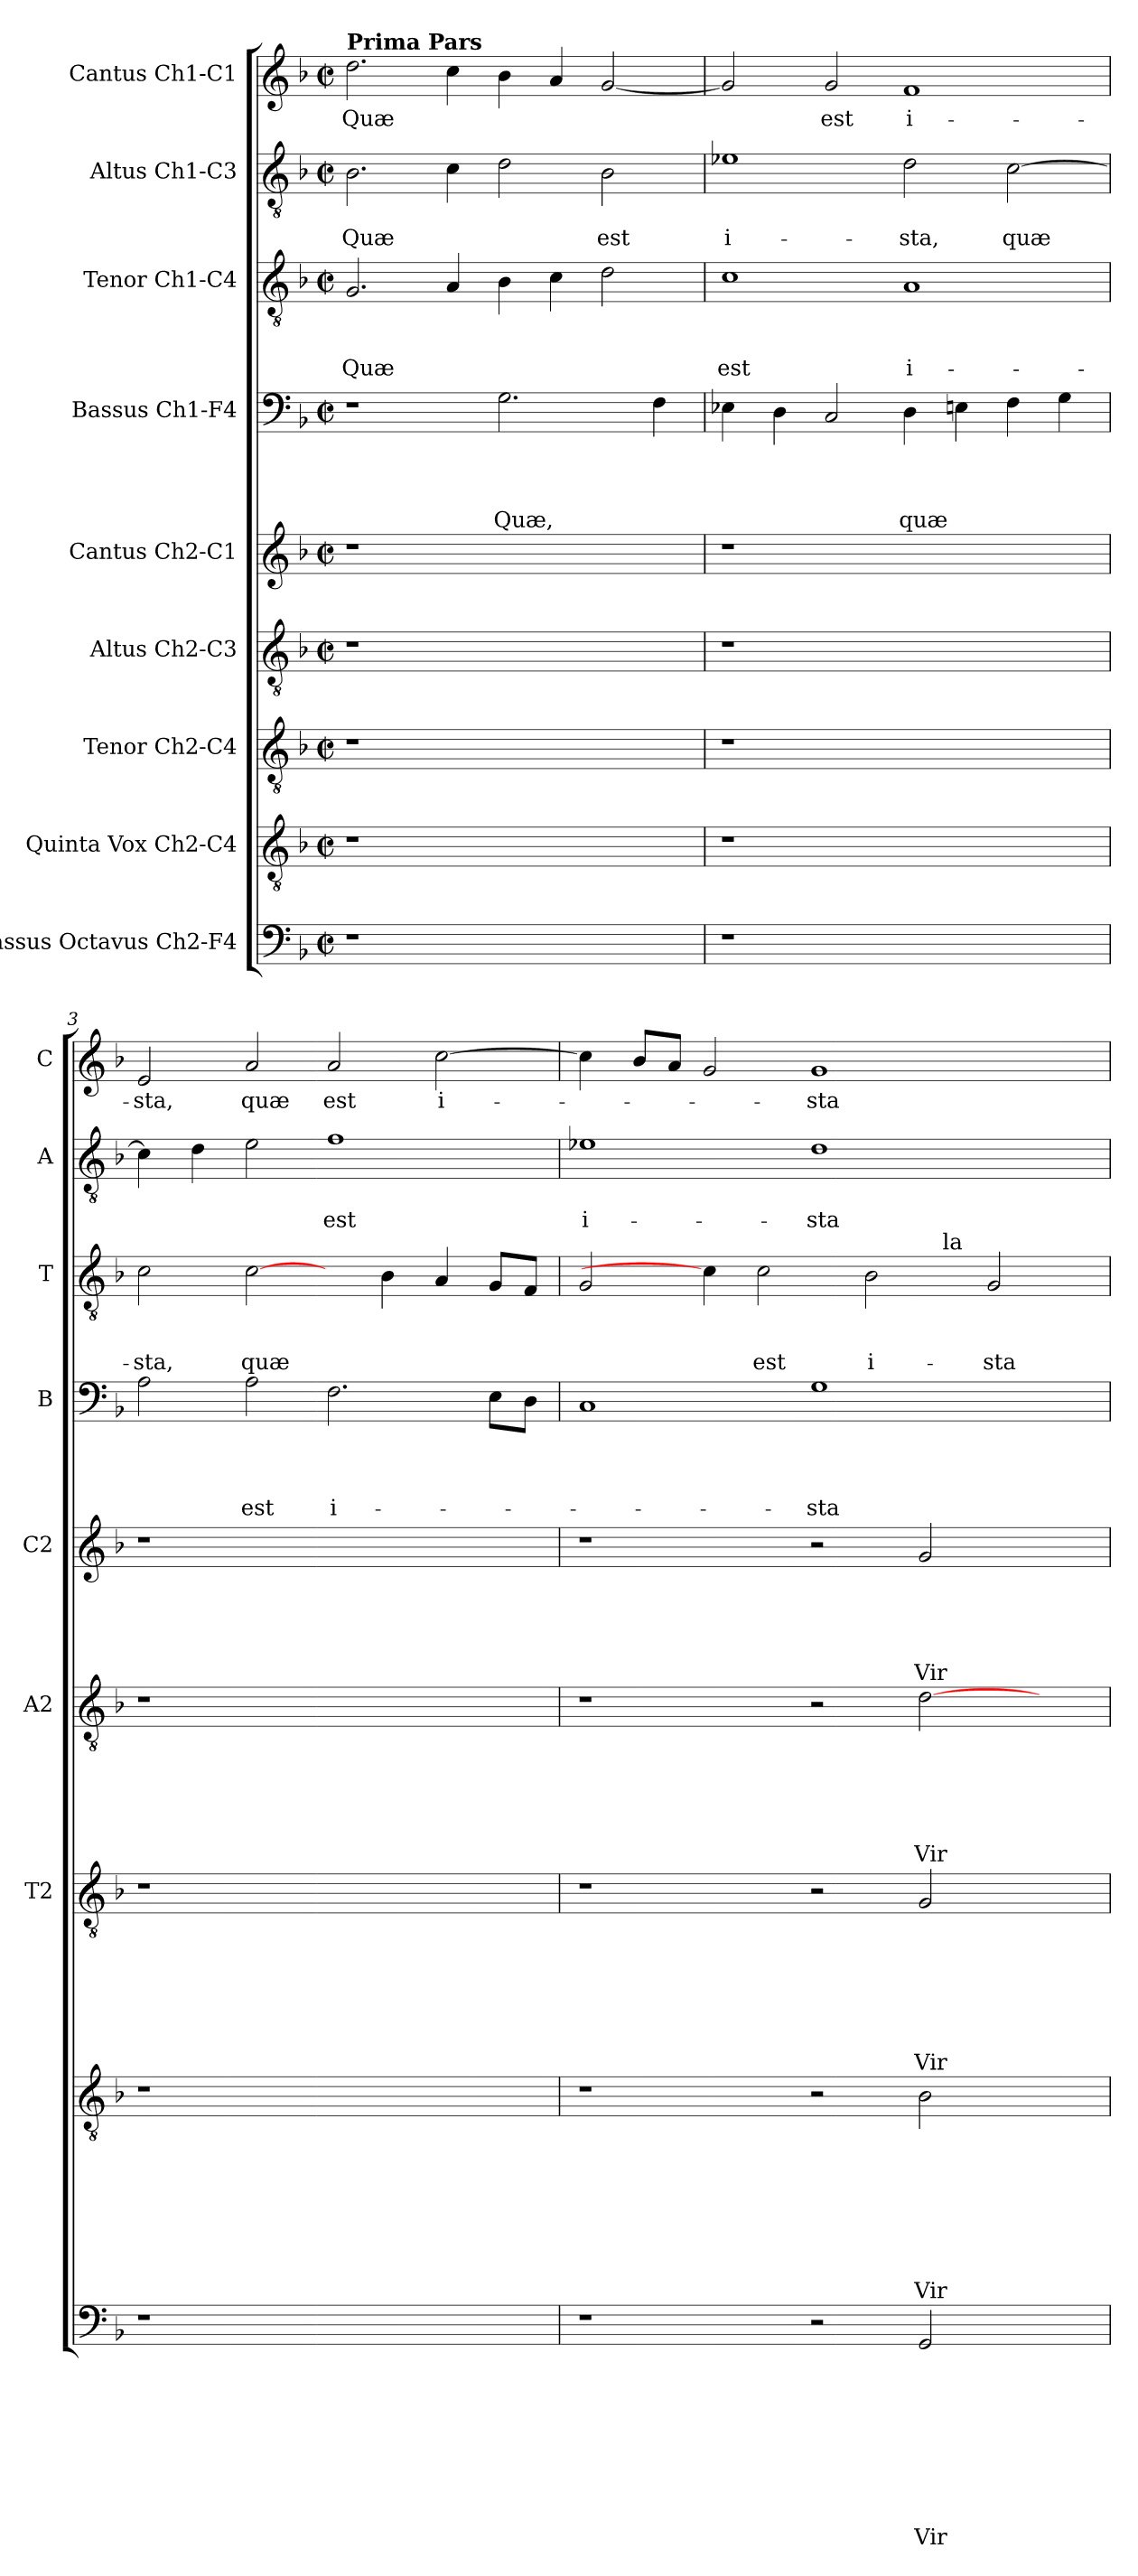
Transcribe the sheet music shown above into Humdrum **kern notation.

**kern	**text	**text	**text	**text	**text	**text	**text	**text	**text	**kern	**text	**text	**text	**text	**text	**text	**text	**text	**kern	**text	**text	**text	**text	**text	**text	**text	**kern	**text	**text	**text	**text	**text	**text	**kern	**text	**text	**text	**text	**text	**kern	**text	**text	**text	**text	**kern	**text	**text	**text	**kern	**text	**text	**kern	**text
*part9	*part9	*part9	*part9	*part9	*part9	*part9	*part9	*part9	*part9	*part8	*part8	*part8	*part8	*part8	*part8	*part8	*part8	*part8	*part7	*part7	*part7	*part7	*part7	*part7	*part7	*part7	*part6	*part6	*part6	*part6	*part6	*part6	*part6	*part5	*part5	*part5	*part5	*part5	*part5	*part4	*part4	*part4	*part4	*part4	*part3	*part3	*part3	*part3	*part2	*part2	*part2	*part1	*part1
*staff9	*staff9	*staff9	*staff9	*staff9	*staff9	*staff9	*staff9	*staff9	*staff9	*staff8	*staff8	*staff8	*staff8	*staff8	*staff8	*staff8	*staff8	*staff8	*staff7	*staff7	*staff7	*staff7	*staff7	*staff7	*staff7	*staff7	*staff6	*staff6	*staff6	*staff6	*staff6	*staff6	*staff6	*staff5	*staff5	*staff5	*staff5	*staff5	*staff5	*staff4	*staff4	*staff4	*staff4	*staff4	*staff3	*staff3	*staff3	*staff3	*staff2	*staff2	*staff2	*staff1	*staff1
*I"Bassus Octavus Ch2-F4	*	*	*	*	*	*	*	*	*	*I"Quinta Vox Ch2-C4	*	*	*	*	*	*	*	*	*I"Tenor Ch2-C4	*	*	*	*	*	*	*	*I"Altus Ch2-C3	*	*	*	*	*	*	*I"Cantus Ch2-C1	*	*	*	*	*	*I"Bassus Ch1-F4	*	*	*	*	*I"Tenor Ch1-C4	*	*	*	*I"Altus Ch1-C3	*	*	*I"Cantus Ch1-C1	*
*	*	*	*	*	*	*	*	*	*	*	*	*	*	*	*	*	*	*	*I'T2	*	*	*	*	*	*	*	*I'A2	*	*	*	*	*	*	*I'C2	*	*	*	*	*	*I'B	*	*	*	*	*I'T	*	*	*	*I'A	*	*	*I'C	*
*clefF4	*	*	*	*	*	*	*	*	*	*clefGv2	*	*	*	*	*	*	*	*	*clefGv2	*	*	*	*	*	*	*	*clefGv2	*	*	*	*	*	*	*clefG2	*	*	*	*	*	*clefF4	*	*	*	*	*clefGv2	*	*	*	*clefGv2	*	*	*clefG2	*
*k[b-]	*	*	*	*	*	*	*	*	*	*k[b-]	*	*	*	*	*	*	*	*	*k[b-]	*	*	*	*	*	*	*	*k[b-]	*	*	*	*	*	*	*k[b-]	*	*	*	*	*	*k[b-]	*	*	*	*	*k[b-]	*	*	*	*k[b-]	*	*	*k[b-]	*
*F:	*	*	*	*	*	*	*	*	*	*F:	*	*	*	*	*	*	*	*	*F:	*	*	*	*	*	*	*	*F:	*	*	*	*	*	*	*F:	*	*	*	*	*	*F:	*	*	*	*	*F:	*	*	*	*F:	*	*	*F:	*
*M2/2	*	*	*	*	*	*	*	*	*	*M2/2	*	*	*	*	*	*	*	*	*M2/2	*	*	*	*	*	*	*	*M2/2	*	*	*	*	*	*	*M2/2	*	*	*	*	*	*M2/2	*	*	*	*	*M2/2	*	*	*	*M2/2	*	*	*M2/2	*
*met(c|)	*	*	*	*	*	*	*	*	*	*met(c|)	*	*	*	*	*	*	*	*	*met(c|)	*	*	*	*	*	*	*	*met(c|)	*	*	*	*	*	*	*met(c|)	*	*	*	*	*	*met(c|)	*	*	*	*	*met(c|)	*	*	*	*met(c|)	*	*	*met(c|)	*
=1	=1	=1	=1	=1	=1	=1	=1	=1	=1	=1	=1	=1	=1	=1	=1	=1	=1	=1	=1	=1	=1	=1	=1	=1	=1	=1	=1	=1	=1	=1	=1	=1	=1	=1	=1	=1	=1	=1	=1	=1	=1	=1	=1	=1	=1	=1	=1	=1	=1	=1	=1	=1	=1
!	!	!	!	!	!	!	!	!	!	!	!	!	!	!	!	!	!	!	!	!	!	!	!	!	!	!	!	!	!	!	!	!	!	!	!	!	!	!	!	!	!	!	!	!	!	!	!	!	!	!	!	!LO:TX:a:B:t=Prima Pars	!
!	!	!	!	!	!	!	!	!	!	!	!	!	!	!	!	!	!	!	!	!	!	!	!	!	!	!	!	!	!	!	!	!	!	!	!	!	!	!	!	!	!	!	!	!	!	!	!	!LO:LY:b	!	!	!LO:LY:b	!	!LO:LY:b
1r	.	.	.	.	.	.	.	.	.	1r	.	.	.	.	.	.	.	.	1r	.	.	.	.	.	.	.	1r	.	.	.	.	.	.	1r	.	.	.	.	.	1r	.	.	.	.	2.G/	.	.	Quæ	2.B-\	.	Quæ	2.dd\	Quæ
.	.	.	.	.	.	.	.	.	.	.	.	.	.	.	.	.	.	.	.	.	.	.	.	.	.	.	.	.	.	.	.	.	.	.	.	.	.	.	.	.	.	.	.	.	4A/	.	.	.	4c\	.	.	4cc\	.
!	!	!	!	!	!	!	!	!	!	!	!	!	!	!	!	!	!	!	!	!	!	!	!	!	!	!	!	!	!	!	!	!	!	!	!	!	!	!	!	!	!	!	!	!LO:LY:b	!	!	!	!	!	!	!	!	!
1ryy	.	.	.	.	.	.	.	.	.	1ryy	.	.	.	.	.	.	.	.	1ryy	.	.	.	.	.	.	.	1ryy	.	.	.	.	.	.	1ryy	.	.	.	.	.	2.G\	.	.	.	Quæ,	4B-\	.	.	.	2d\	.	.	4b-\	.
.	.	.	.	.	.	.	.	.	.	.	.	.	.	.	.	.	.	.	.	.	.	.	.	.	.	.	.	.	.	.	.	.	.	.	.	.	.	.	.	.	.	.	.	.	4c\	.	.	.	.	.	.	4a/	.
!	!	!	!	!	!	!	!	!	!	!	!	!	!	!	!	!	!	!	!	!	!	!	!	!	!	!	!	!	!	!	!	!	!	!	!	!	!	!	!	!	!	!	!	!	!	!	!	!	!	!	!LO:LY:b	!	!
.	.	.	.	.	.	.	.	.	.	.	.	.	.	.	.	.	.	.	.	.	.	.	.	.	.	.	.	.	.	.	.	.	.	.	.	.	.	.	.	.	.	.	.	.	2d\	.	.	.	2B-\	.	est	[2g/	.
.	.	.	.	.	.	.	.	.	.	.	.	.	.	.	.	.	.	.	.	.	.	.	.	.	.	.	.	.	.	.	.	.	.	.	.	.	.	.	.	4F\	.	.	.	.	.	.	.	.	.	.	.	.	.
=2	=2	=2	=2	=2	=2	=2	=2	=2	=2	=2	=2	=2	=2	=2	=2	=2	=2	=2	=2	=2	=2	=2	=2	=2	=2	=2	=2	=2	=2	=2	=2	=2	=2	=2	=2	=2	=2	=2	=2	=2	=2	=2	=2	=2	=2	=2	=2	=2	=2	=2	=2	=2	=2
!	!	!	!	!	!	!	!	!	!	!	!	!	!	!	!	!	!	!	!	!	!	!	!	!	!	!	!	!	!	!	!	!	!	!	!	!	!	!	!	!	!	!	!	!	!	!	!	!LO:LY:b	!	!	!LO:LY:b	!	!
1r	.	.	.	.	.	.	.	.	.	1r	.	.	.	.	.	.	.	.	1r	.	.	.	.	.	.	.	1r	.	.	.	.	.	.	1r	.	.	.	.	.	4E-X\	.	.	.	.	1c	.	.	est	1e-X	.	i-	2g/]	.
.	.	.	.	.	.	.	.	.	.	.	.	.	.	.	.	.	.	.	.	.	.	.	.	.	.	.	.	.	.	.	.	.	.	.	.	.	.	.	.	4D\	.	.	.	.	.	.	.	.	.	.	.	.	.
!	!	!	!	!	!	!	!	!	!	!	!	!	!	!	!	!	!	!	!	!	!	!	!	!	!	!	!	!	!	!	!	!	!	!	!	!	!	!	!	!	!	!	!	!	!	!	!	!	!	!	!	!	!LO:LY:b
.	.	.	.	.	.	.	.	.	.	.	.	.	.	.	.	.	.	.	.	.	.	.	.	.	.	.	.	.	.	.	.	.	.	.	.	.	.	.	.	2C/	.	.	.	.	.	.	.	.	.	.	.	2g/	est
!	!	!	!	!	!	!	!	!	!	!	!	!	!	!	!	!	!	!	!	!	!	!	!	!	!	!	!	!	!	!	!	!	!	!	!	!	!	!	!	!	!	!	!	!LO:LY:b	!	!	!	!LO:LY:b	!	!	!LO:LY:b	!	!LO:LY:b
1ryy	.	.	.	.	.	.	.	.	.	1ryy	.	.	.	.	.	.	.	.	1ryy	.	.	.	.	.	.	.	1ryy	.	.	.	.	.	.	1ryy	.	.	.	.	.	4D\	.	.	.	quæ	1A	.	.	i-	2d\	.	-sta,	1f	i-
.	.	.	.	.	.	.	.	.	.	.	.	.	.	.	.	.	.	.	.	.	.	.	.	.	.	.	.	.	.	.	.	.	.	.	.	.	.	.	.	4En\	.	.	.	.	.	.	.	.	.	.	.	.	.
!	!	!	!	!	!	!	!	!	!	!	!	!	!	!	!	!	!	!	!	!	!	!	!	!	!	!	!	!	!	!	!	!	!	!	!	!	!	!	!	!	!	!	!	!	!	!	!	!	!	!	!LO:LY:b	!	!
.	.	.	.	.	.	.	.	.	.	.	.	.	.	.	.	.	.	.	.	.	.	.	.	.	.	.	.	.	.	.	.	.	.	.	.	.	.	.	.	4F\	.	.	.	.	.	.	.	.	[2c\	.	quæ	.	.
.	.	.	.	.	.	.	.	.	.	.	.	.	.	.	.	.	.	.	.	.	.	.	.	.	.	.	.	.	.	.	.	.	.	.	.	.	.	.	.	4G\	.	.	.	.	.	.	.	.	.	.	.	.	.
=3	=3	=3	=3	=3	=3	=3	=3	=3	=3	=3	=3	=3	=3	=3	=3	=3	=3	=3	=3	=3	=3	=3	=3	=3	=3	=3	=3	=3	=3	=3	=3	=3	=3	=3	=3	=3	=3	=3	=3	=3	=3	=3	=3	=3	=3	=3	=3	=3	=3	=3	=3	=3	=3
!	!	!	!	!	!	!	!	!	!	!	!	!	!	!	!	!	!	!	!	!	!	!	!	!	!	!	!	!	!	!	!	!	!	!	!	!	!	!	!	!	!	!	!	!	!	!	!	!LO:LY:b	!	!	!	!	!LO:LY:b
1r	.	.	.	.	.	.	.	.	.	1r	.	.	.	.	.	.	.	.	1r	.	.	.	.	.	.	.	1r	.	.	.	.	.	.	1r	.	.	.	.	.	2A\	.	.	.	.	2c\	.	.	-sta,	4c\]	.	.	2e/	-sta,
.	.	.	.	.	.	.	.	.	.	.	.	.	.	.	.	.	.	.	.	.	.	.	.	.	.	.	.	.	.	.	.	.	.	.	.	.	.	.	.	.	.	.	.	.	.	.	.	.	4d\	.	.	.	.
!	!	!	!	!	!	!	!	!	!	!	!	!	!	!	!	!	!	!	!	!	!	!	!	!	!	!	!	!	!	!	!	!	!	!	!	!	!	!	!	!	!	!	!	!LO:LY:b	!	!	!	!LO:LY:b	!	!	!	!	!LO:LY:b
.	.	.	.	.	.	.	.	.	.	.	.	.	.	.	.	.	.	.	.	.	.	.	.	.	.	.	.	.	.	.	.	.	.	.	.	.	.	.	.	2A\	.	.	.	est	[2c\	.	.	quæ	2e\	.	.	2a/	quæ
!	!	!	!	!	!	!	!	!	!	!	!	!	!	!	!	!	!	!	!	!	!	!	!	!	!	!	!	!	!	!	!	!	!	!	!	!	!	!	!	!	!	!	!	!LO:LY:b	!	!	!	!	!	!	!LO:LY:b	!	!LO:LY:b
1ryy	.	.	.	.	.	.	.	.	.	1ryy	.	.	.	.	.	.	.	.	1ryy	.	.	.	.	.	.	.	1ryy	.	.	.	.	.	.	1ryy	.	.	.	.	.	2.F\	.	.	.	i-	4ryy	.	.	.	1f	.	est	2a/	est
.	.	.	.	.	.	.	.	.	.	.	.	.	.	.	.	.	.	.	.	.	.	.	.	.	.	.	.	.	.	.	.	.	.	.	.	.	.	.	.	.	.	.	.	.	4B-\	.	.	.	.	.	.	.	.
!	!	!	!	!	!	!	!	!	!	!	!	!	!	!	!	!	!	!	!	!	!	!	!	!	!	!	!	!	!	!	!	!	!	!	!	!	!	!	!	!	!	!	!	!	!	!	!	!	!	!	!	!	!LO:LY:b
.	.	.	.	.	.	.	.	.	.	.	.	.	.	.	.	.	.	.	.	.	.	.	.	.	.	.	.	.	.	.	.	.	.	.	.	.	.	.	.	.	.	.	.	.	4A/	.	.	.	.	.	.	[2cc\	i-
.	.	.	.	.	.	.	.	.	.	.	.	.	.	.	.	.	.	.	.	.	.	.	.	.	.	.	.	.	.	.	.	.	.	.	.	.	.	.	.	8E\L	.	.	.	.	8G/L	.	.	.	.	.	.	.	.
.	.	.	.	.	.	.	.	.	.	.	.	.	.	.	.	.	.	.	.	.	.	.	.	.	.	.	.	.	.	.	.	.	.	.	.	.	.	.	.	8D\J	.	.	.	.	8F/J	.	.	.	.	.	.	.	.
=4	=4	=4	=4	=4	=4	=4	=4	=4	=4	=4	=4	=4	=4	=4	=4	=4	=4	=4	=4	=4	=4	=4	=4	=4	=4	=4	=4	=4	=4	=4	=4	=4	=4	=4	=4	=4	=4	=4	=4	=4	=4	=4	=4	=4	=4	=4	=4	=4	=4	=4	=4	=4	=4
!	!	!	!	!	!	!	!	!	!	!	!	!	!	!	!	!	!	!	!	!	!	!	!	!	!	!	!	!	!	!	!	!	!	!	!	!	!	!	!	!	!	!	!	!	!	!	!	!	!	!	!LO:LY:b	!	!
*	*	*	*	*	*	*	*	*	*	*	*	*	*	*	*	*	*	*	*	*	*	*	*	*	*	*	*	*	*	*	*	*	*	*	*	*	*	*	*	*	*	*	*	*	*^	*	*	*	*	*	*	*	*
1r	.	.	.	.	.	.	.	.	.	1r	.	.	.	.	.	.	.	.	1r	.	.	.	.	.	.	.	1r	.	.	.	.	.	.	1r	.	.	.	.	.	1C	.	.	.	.	2G/	1ryy	.	.	.	1e-X	.	i-	4cc\]	.
.	.	.	.	.	.	.	.	.	.	.	.	.	.	.	.	.	.	.	.	.	.	.	.	.	.	.	.	.	.	.	.	.	.	.	.	.	.	.	.	.	.	.	.	.	.	.	.	.	.	.	.	.	8b-/L	.
.	.	.	.	.	.	.	.	.	.	.	.	.	.	.	.	.	.	.	.	.	.	.	.	.	.	.	.	.	.	.	.	.	.	.	.	.	.	.	.	.	.	.	.	.	.	.	.	.	.	.	.	.	8a/J	.
.	.	.	.	.	.	.	.	.	.	.	.	.	.	.	.	.	.	.	.	.	.	.	.	.	.	.	.	.	.	.	.	.	.	.	.	.	.	.	.	.	.	.	.	.	4c\]	.	.	.	.	.	.	.	2g/	.
!	!	!	!	!	!	!	!	!	!	!	!	!	!	!	!	!	!	!	!	!	!	!	!	!	!	!	!	!	!	!	!	!	!	!	!	!	!	!	!	!	!	!	!	!	!	!	!	!	!LO:LY:b	!	!	!	!	!
.	.	.	.	.	.	.	.	.	.	.	.	.	.	.	.	.	.	.	.	.	.	.	.	.	.	.	.	.	.	.	.	.	.	.	.	.	.	.	.	.	.	.	.	.	2c\	.	.	.	est	.	.	.	.	.
!	!	!	!	!	!	!	!	!	!	!	!	!	!	!	!	!	!	!	!	!	!	!	!	!	!	!	!	!	!	!	!	!	!	!	!	!	!	!	!	!	!	!	!	!LO:LY:b	!	!	!	!	!	!	!	!LO:LY:b	!	!LO:LY:b
2r	.	.	.	.	.	.	.	.	.	2r	.	.	.	.	.	.	.	.	2r	.	.	.	.	.	.	.	2r	.	.	.	.	.	.	2r	.	.	.	.	.	1G	.	.	.	-sta	.	2ryy	.	.	.	1d	.	-sta	1g	-sta
!	!	!	!	!	!	!	!	!	!	!	!	!	!	!	!	!	!	!	!	!	!	!	!	!	!	!	!	!	!	!	!	!	!	!	!	!	!	!	!	!	!	!	!	!	!	!	!	!	!LO:LY:b	!	!	!	!	!
.	.	.	.	.	.	.	.	.	.	.	.	.	.	.	.	.	.	.	.	.	.	.	.	.	.	.	.	.	.	.	.	.	.	.	.	.	.	.	.	.	.	.	.	.	2B-\	.	.	.	i-	.	.	.	.	.
!	!	!	!	!	!	!	!	!	!LO:LY:b	!	!	!	!	!	!	!	!	!LO:LY:b	!	!	!	!	!	!	!	!LO:LY:b	!	!	!	!	!	!	!LO:LY:b	!	!	!	!	!	!LO:LY:b	!	!	!	!	!	!	!	!	!	!	!	!	!	!	!
2GG/	.	.	.	.	.	.	.	.	Vir-	2B-\	.	.	.	.	.	.	.	Vir-	2G/	.	.	.	.	.	.	Vir-	[2d\	.	.	.	.	.	Vir-	2g/	.	.	.	.	Vir-	.	.	.	.	.	.	16ryy	.	.	.	.	.	.	.	.
!	!	!	!	!	!	!	!	!	!	!	!	!	!	!	!	!	!	!	!	!	!	!	!	!	!	!	!	!	!	!	!	!	!	!	!	!	!	!	!	!	!	!	!	!	!	!LO:TX:a:t=la	!	!	!	!	!	!	!	!
.	.	.	.	.	.	.	.	.	.	.	.	.	.	.	.	.	.	.	.	.	.	.	.	.	.	.	.	.	.	.	.	.	.	.	.	.	.	.	.	.	.	.	.	.	.	2ryy	.	.	.	.	.	.	.	.
!	!	!	!	!	!	!	!	!	!	!	!	!	!	!	!	!	!	!	!	!	!	!	!	!	!	!	!	!	!	!	!	!	!	!	!	!	!	!	!	!	!	!	!	!	!	!	!	!	!LO:LY:b	!	!	!	!	!
.	.	.	.	.	.	.	.	.	.	.	.	.	.	.	.	.	.	.	.	.	.	.	.	.	.	.	.	.	.	.	.	.	.	.	.	.	.	.	.	.	.	.	.	.	2G/	.	.	.	-sta	.	.	.	.	.
4ryy	.	.	.	.	.	.	.	.	.	4ryy	.	.	.	.	.	.	.	.	4ryy	.	.	.	.	.	.	.	4ryy	.	.	.	.	.	.	4ryy	.	.	.	.	.	4ryy	.	.	.	.	.	.	.	.	.	4ryy	.	.	4ryy	.
.	.	.	.	.	.	.	.	.	.	.	.	.	.	.	.	.	.	.	.	.	.	.	.	.	.	.	.	.	.	.	.	.	.	.	.	.	.	.	.	.	.	.	.	.	.	8.ryy	.	.	.	.	.	.	.	.
*	*	*	*	*	*	*	*	*	*	*	*	*	*	*	*	*	*	*	*	*	*	*	*	*	*	*	*	*	*	*	*	*	*	*	*	*	*	*	*	*	*	*	*	*	*v	*v	*	*	*	*	*	*	*	*
=	=	=	=	=	=	=	=	=	=	=	=	=	=	=	=	=	=	=	=	=	=	=	=	=	=	=	=	=	=	=	=	=	=	=	=	=	=	=	=	=	=	=	=	=	=	=	=	=	=	=	=	=	=
*-	*-	*-	*-	*-	*-	*-	*-	*-	*-	*-	*-	*-	*-	*-	*-	*-	*-	*-	*-	*-	*-	*-	*-	*-	*-	*-	*-	*-	*-	*-	*-	*-	*-	*-	*-	*-	*-	*-	*-	*-	*-	*-	*-	*-	*-	*-	*-	*-	*-	*-	*-	*-	*-
